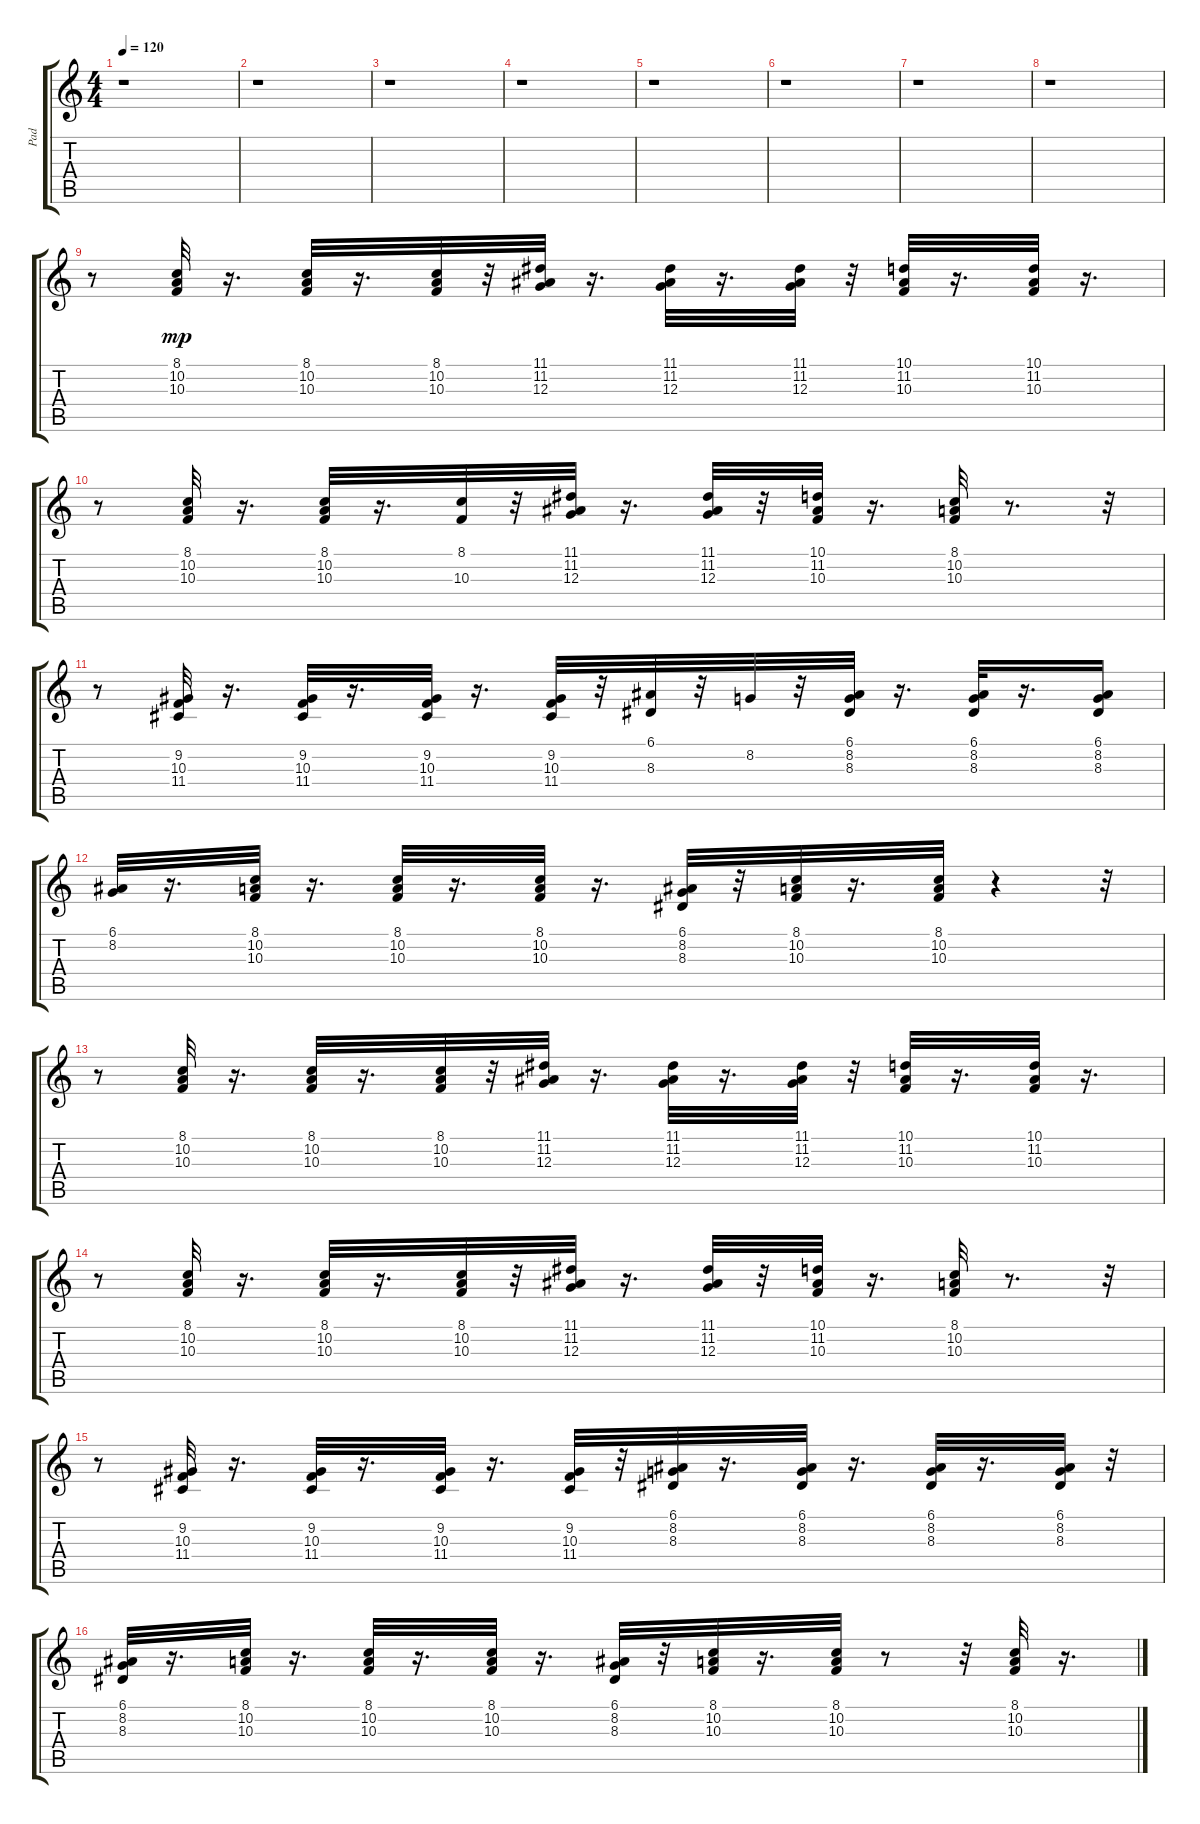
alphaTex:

\track ("Pad" "Pad") {instrument pad3polysynth}
\staff {score tabs}
\tuning (E4 B3 G3 D3 A2 E2) {hide}
\ts (4 4)
\tempo 120
\clef g2
\ks c
r.1{dy mp} |
r.1 |
r.1 |
r.1 |
r.1 |
r.1 |
r.1 |
r.1 |
r.8 (8.1 10.2 10.3).32 r.16{d} (8.1 10.2 10.3).32 r.16{d} (8.1 10.2 10.3).32 r.32 (11.1 11.2 12.3).32 r.16{d} (11.1 11.2 12.3).32 r.16{d} (11.1 11.2 12.3).32 r.32 (10.1 11.2 10.3).32 r.16{d} (10.1 11.2 10.3).32 r.16{d} |
r.8 (8.1 10.2 10.3).32 r.16{d} (8.1 10.2 10.3).32 r.16{d} (8.1 10.3).32 r.32 (11.1 11.2 12.3).32 r.16{d} (11.1 11.2 12.3).32 r.32 (10.1 11.2 10.3).32 r.16{d} (8.1 10.2 10.3).32 r.8{d} r.32 |
r.8 (9.2 10.3 11.4).32 r.16{d} (9.2 10.3 11.4).32 r.16{d} (9.2 10.3 11.4).32 r.16{d} (9.2 10.3 11.4).32 r.32 (6.1 8.3).32 r.32 8.2.32 r.32 (6.1 8.2 8.3).32 r.16{d} (6.1 8.2 8.3).32 r.16{d} (6.1 8.2 8.3).16 |
(6.1 8.2).32 r.16{d} (8.1 10.2 10.3).32 r.16{d} (8.1 10.2 10.3).32 r.16{d} (8.1 10.2 10.3).32 r.16{d} (6.1 8.2 8.3).32 r.32 (8.1 10.2 10.3).32 r.16{d} (8.1 10.2 10.3).32 r.4 r.32 |
r.8 (8.1 10.2 10.3).32 r.16{d} (8.1 10.2 10.3).32 r.16{d} (8.1 10.2 10.3).32 r.32 (11.1 11.2 12.3).32 r.16{d} (11.1 11.2 12.3).32 r.16{d} (11.1 11.2 12.3).32 r.32 (10.1 11.2 10.3).32 r.16{d} (10.1 11.2 10.3).32 r.16{d} |
r.8 (8.1 10.2 10.3).32 r.16{d} (8.1 10.2 10.3).32 r.16{d} (8.1 10.2 10.3).32 r.32 (11.1 11.2 12.3).32 r.16{d} (11.1 11.2 12.3).32 r.32 (10.1 11.2 10.3).32 r.16{d} (8.1 10.2 10.3).32 r.8{d} r.32 |
r.8 (9.2 10.3 11.4).32 r.16{d} (9.2 10.3 11.4).32 r.16{d} (9.2 10.3 11.4).32 r.16{d} (9.2 10.3 11.4).32 r.32 (6.1 8.2 8.3).32 r.16{d} (6.1 8.2 8.3).32 r.16{d} (6.1 8.2 8.3).32 r.16{d} (6.1 8.2 8.3).32 r.32 |
(6.1 8.2 8.3).32 r.16{d} (8.1 10.2 10.3).32 r.16{d} (8.1 10.2 10.3).32 r.16{d} (8.1 10.2 10.3).32 r.16{d} (6.1 8.2 8.3).32 r.32 (8.1 10.2 10.3).32 r.16{d} (8.1 10.2 10.3).32 r.8 r.32 (8.1 10.2 10.3).32 r.16{d}
